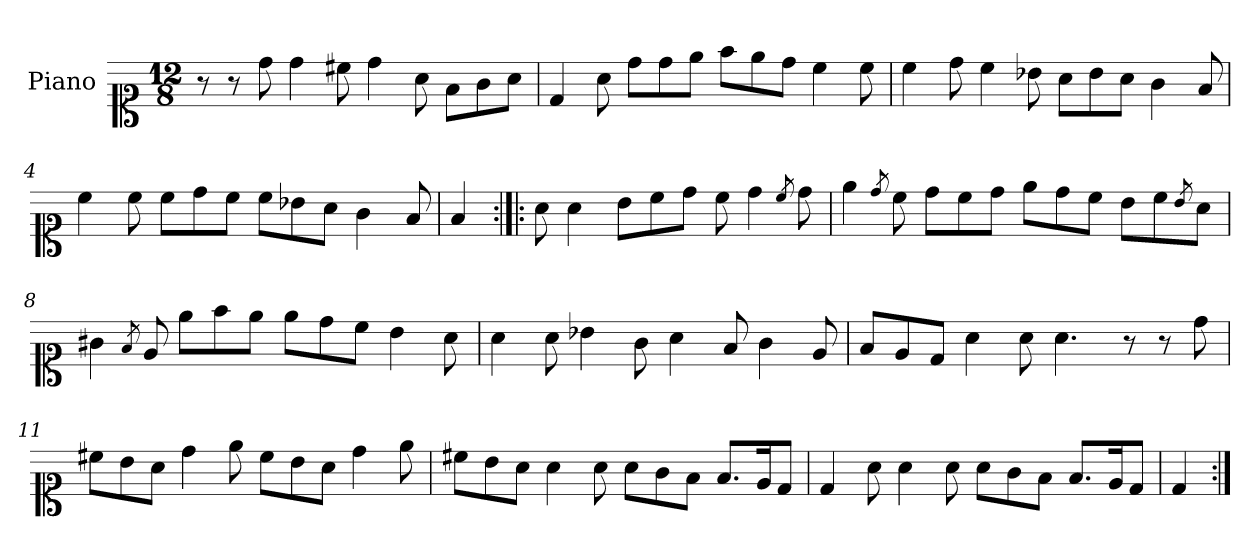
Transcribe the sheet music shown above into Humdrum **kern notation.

**kern
*part1
*staff1
*I"Piano
*I'Pno.
*clefC1
*k[]
*M12/8
=1
8r
8r
8dd\
4dd\
8cc#X\
4dd\
8a\
8f\L
8g\
8a\J
=2
4d/
8a\
8dd\L
8dd\
8ee\J
8ff\L
8ee\
8dd\J
4cc\
8cc\
=3
4cc\
8dd\
4cc\
8b-X\
8a\L
8b-\
8a\J
4g\
8f/
!!LO:LB:g=z
=4
4cc\
8cc\
8cc\L
8dd\
8cc\J
8cc\L
8b-X\
8a\J
4g\
8f/
=5
4f/
=6:|!|:
8a\
4a\
8b\L
8cc\
8dd\J
8cc\
4dd\
8qcc/
8dd\
=7
4ee\
8qdd/
8cc\
8dd\L
8cc\
8dd\J
8ee\L
8dd\
8cc\J
8b\L
8cc\
8qb/
8a\J
!!LO:LB:g=z
=8
4g#X\
8qf/
8e/
8ee\L
8ff\
8ee\J
8ee\L
8dd\
8cc\J
4b\
8a\
=9
4a\
8a\
4b-X\
8g\
4a\
8f/
4g\
8e/
=10
8f/L
8e/
8d/J
4a\
8a\
4.a\
8r
8r
8dd\
=11
8cc#X\L
8b\
8a\J
4dd\
8ee\
8cc#\L
8b\
8a\J
4dd\
8ee\
!!LO:LB:g=z
=12
8cc#X\L
8b\
8a\J
4a\
8a\
8a\L
8g\
8f\J
8.f/L
16e/K
8d/J
=13
4d/
8a\
4a\
8a\
8a\L
8g\
8f\J
8.f/L
16e/K
8d/J
=14
4d/
=:|!
*-
